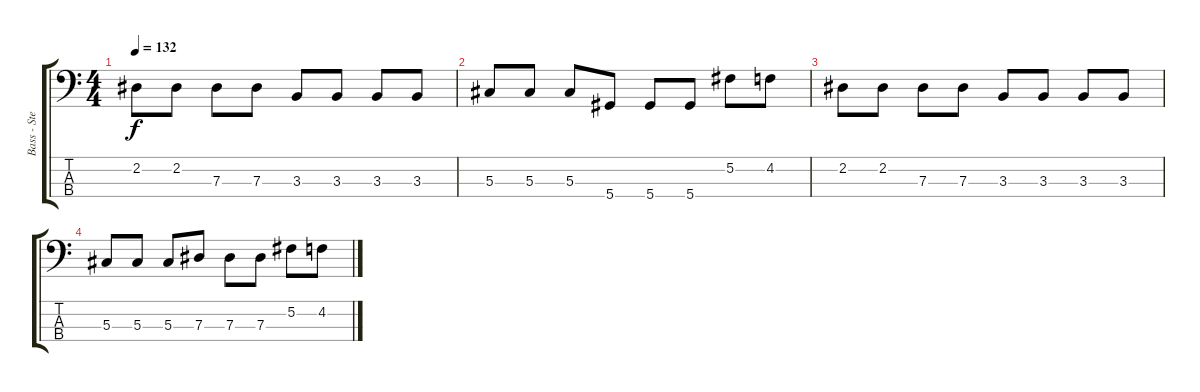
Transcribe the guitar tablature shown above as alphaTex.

\track ("Bass - Steve Dawson" "Bass - Ste") {instrument electricbassfinger}
\staff {score tabs}
\tuning (Gb2 Db2 Ab1 Eb1) {hide}
\ts (4 4)
\tempo 132
\clef f4
\ks c
2.2.8{dy f} 2.2.8 7.3.8 7.3.8 3.3.8 3.3.8 3.3.8 3.3.8 |
5.3.8 5.3.8 5.3.8 5.4.8 5.4.8 5.4.8 5.2.8 4.2.8 |
2.2.8 2.2.8 7.3.8 7.3.8 3.3.8 3.3.8 3.3.8 3.3.8 |
5.3.8 5.3.8 5.3.8 7.3.8 7.3.8 7.3.8 5.2.8 4.2.8
